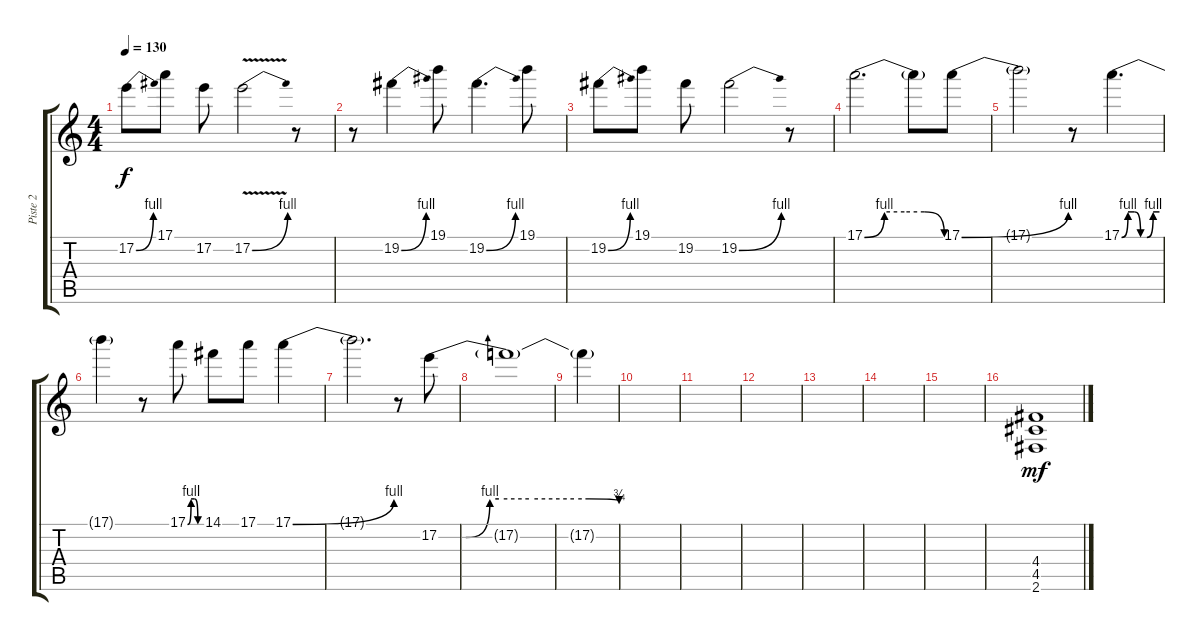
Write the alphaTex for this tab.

\track ("Piste 2" "Piste 2") {instrument overdrivenguitar}
\staff {score tabs}
\tuning (E4 B3 G3 D3 A2 E2) {hide}
\ts (4 4)
\tempo 130
\clef g2
\ks c
17.2{be (bend 0 0 60 4)}.8{dy f} 17.1.8 17.2.8 17.2{be (bend 0 0 60 4) v}.2 r.8 |
r.8 19.2{be (bend 0 0 60 4)}.4 19.1.8 19.2{be (bend 0 0 60 4)}.4{d} 19.1.8 |
19.2{be (bend 0 0 60 4)}.8 19.1.8 19.2.8 19.2{be (bend 0 0 60 4)}.2 r.8 |
17.1{be (custom 0 0 15 4 30 4 45 4 60 0)}.2{d} 17.1{t}.8 17.1{be (bend 0 0 60 4)}.8 |
17.1{t}.2 r.8 17.1{be (custom 0 0 10 4 20 4 30 0 40 0 50 4 60 4)}.4{d} |
17.1{t}.4 r.8 17.1{be (custom 0 0 15 4 30 4 45 0 60 0)}.8 14.1.8 17.1.8 17.1{be (bend 0 0 60 4)}.4 |
17.1{t}.2{d} r.8 17.2{be (custom 0 0 9 0 17 4 20 4 30 4 45 4 50 4 60 3)}.8 |
17.2{t}.1{volume 8} |
17.2{t}.4 |
|
|
|
|
|
|
(4.4 4.5 2.6).1{dy mf}
